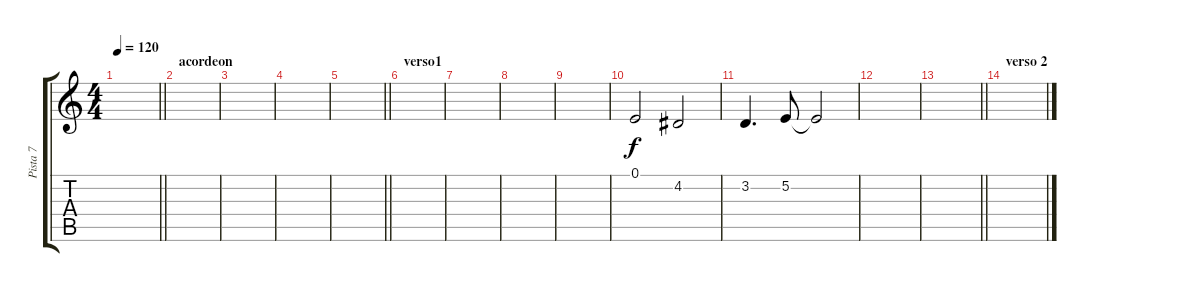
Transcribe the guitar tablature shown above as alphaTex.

\track ("Pista 7" "Pista 7") {instrument choiraahs}
\staff {score tabs}
\tuning (E4 B3 G3 D3 A2 E2) {hide}
\ts (4 4)
\tempo 120
\clef g2
\barLineRight lightlight
\ks c
|
\section ("" "acordeon")
|
|
|
\barLineRight lightlight
|
\section ("" "verso1")
|
|
|
|
0.1.2 4.2.2 |
3.2.4{d} 5.2.8 5.2{t}.2 |
|
\barLineRight lightlight
|
\section ("" "verso 2")
